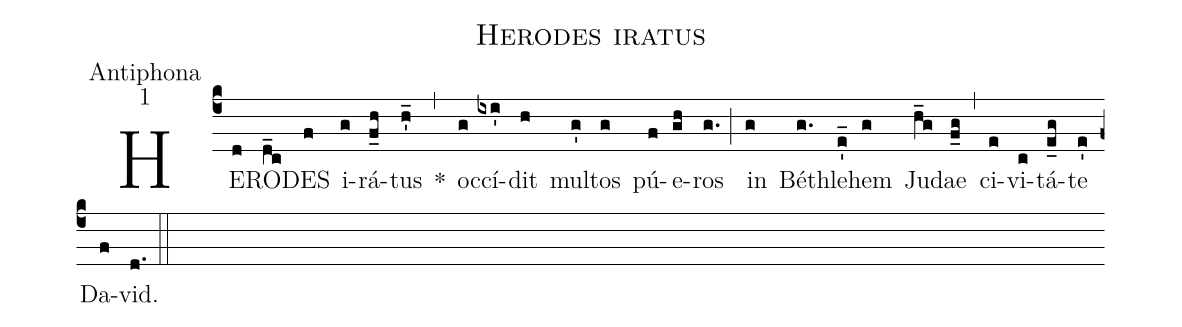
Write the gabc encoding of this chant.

name:Herodes iratus;
office-part:Antiphona;
mode:1;
%%
(c4) HE(d)RO(d_c)DES(f) i(g)rá(f_h)tus(h'_) *(,) oc(g)cí(ixi')dit(h) mul(g')tos(g) pú(f)e(gh)ros(g.) (;) in(g) Béth(g.)le(e'_)hem(g) Ju(h_g)dae(f_g) (,) ci(e)vi(c)tá(e_g)te(e') Da(f)vid.(d.) (::)
